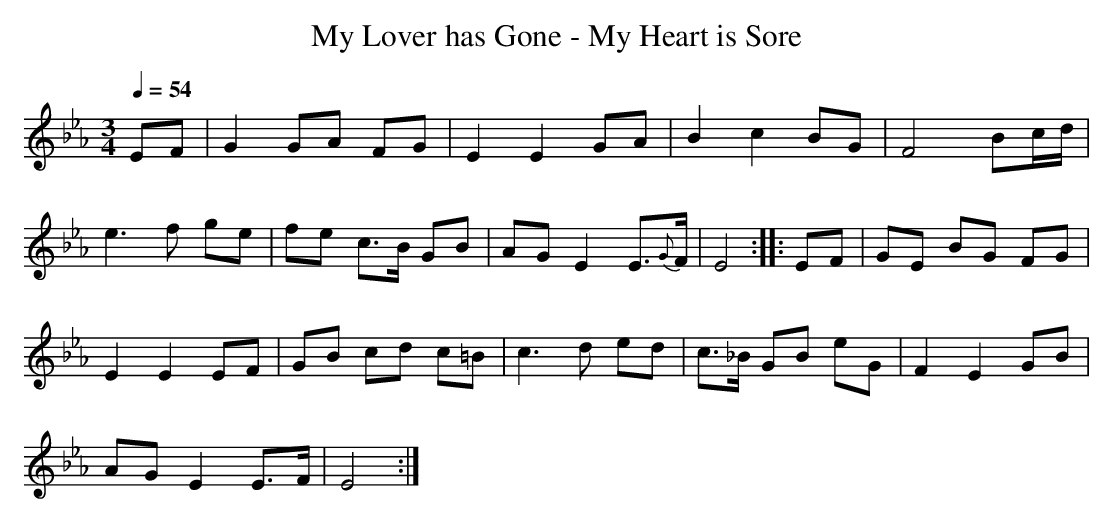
X:1
T: My Lover has Gone - My Heart is Sore
M: 3/4
L: 1/8
Q: 1/4=54
K: Eb % 3 flats
V: 1
EF|G2 GA FG|E2 E2 GA|B2 c2 BG|F4 Bc/2d/2|
e3f ge|fe c>B GB|AG E2 E>{G}F|E4::EF|GE BG FG|
E2 E2 EF|GB cd c=B|c3d ed|c>_B GB eG|F2 E2 GB|
AG E2 E>F|E4:|
